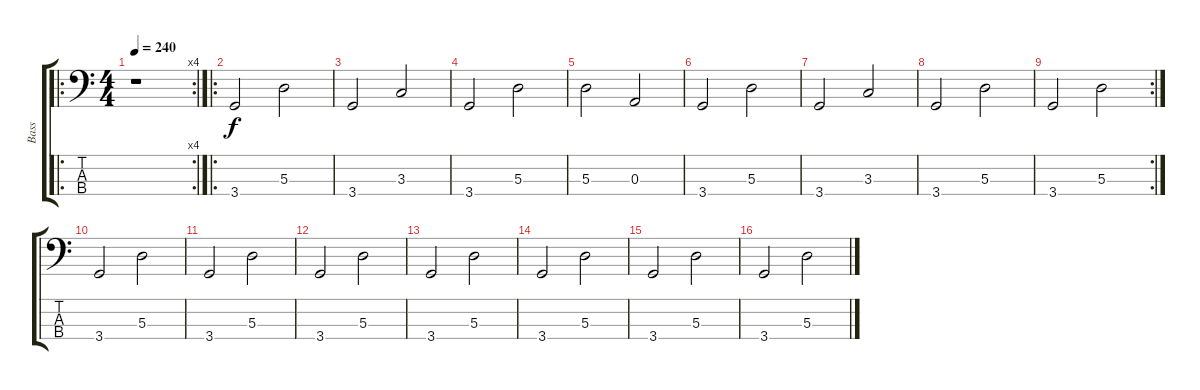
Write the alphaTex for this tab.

\track ("Bass" "Bass") {instrument electricbassfinger}
\staff {score tabs}
\tuning (G2 D2 A1 E1) {hide}
\ro
\rc 4
\ts (4 4)
\tempo 240
\clef f4
\ks c
r.1{dy f instrument electricbassfinger} |
\ro
3.4.2 5.3.2 |
3.4.2 3.3.2 |
3.4.2 5.3.2 |
5.3.2 0.3.2 |
3.4.2 5.3.2 |
3.4.2 3.3.2 |
3.4.2 5.3.2 |
\rc 2
3.4.2 5.3.2 |
3.4.2 5.3.2 |
3.4.2 5.3.2 |
3.4.2 5.3.2 |
3.4.2 5.3.2 |
3.4.2 5.3.2 |
3.4.2 5.3.2 |
3.4.2 5.3.2
